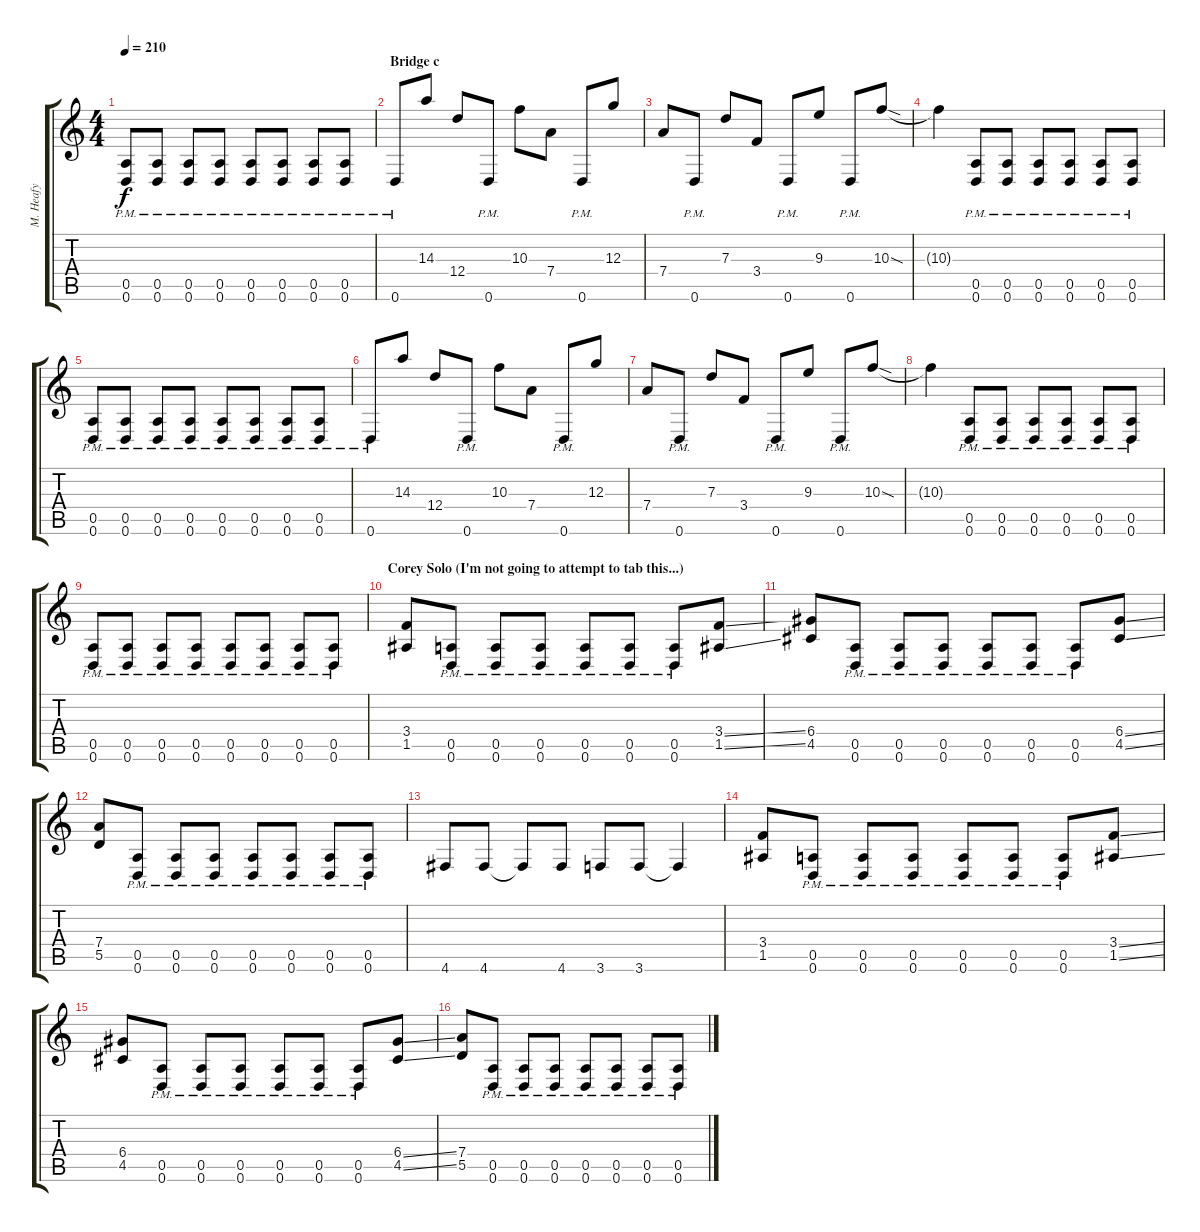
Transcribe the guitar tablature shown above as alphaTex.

\track ("M. Heafy" "M. Heafy") {instrument distortionguitar}
\staff {score tabs}
\tuning (E4 B3 G3 D3 A2 D2) {hide}
\ts (4 4)
\tempo 210
\clef g2
\ks c
(0.5{pm} 0.6{pm}).8{dy f} (0.5{pm} 0.6{pm}).8 (0.5{pm} 0.6{pm}).8 (0.5{pm} 0.6{pm}).8 (0.5{pm} 0.6{pm}).8 (0.5{pm} 0.6{pm}).8 (0.5{pm} 0.6{pm}).8 (0.5{pm} 0.6{pm}).8 |
\section ("" "Bridge c")
0.6{pm}.8 14.3.8 12.4.8 0.6{pm}.8 10.3.8 7.4.8 0.6{pm}.8 12.3.8 |
7.4.8 0.6{pm}.8 7.3.8 3.4.8 0.6{pm}.8 9.3.8 0.6{pm}.8 10.3{sod}.8 |
10.3{t}.4 (0.5{pm} 0.6{pm}).8 (0.5{pm} 0.6{pm}).8 (0.5{pm} 0.6{pm}).8 (0.5{pm} 0.6{pm}).8 (0.5{pm} 0.6{pm}).8 (0.5{pm} 0.6{pm}).8 |
(0.5{pm} 0.6{pm}).8 (0.5{pm} 0.6{pm}).8 (0.5{pm} 0.6{pm}).8 (0.5{pm} 0.6{pm}).8 (0.5{pm} 0.6{pm}).8 (0.5{pm} 0.6{pm}).8 (0.5{pm} 0.6{pm}).8 (0.5{pm} 0.6{pm}).8 |
0.6{pm}.8 14.3.8 12.4.8 0.6{pm}.8 10.3.8 7.4.8 0.6{pm}.8 12.3.8 |
7.4.8 0.6{pm}.8 7.3.8 3.4.8 0.6{pm}.8 9.3.8 0.6{pm}.8 10.3{sod}.8 |
10.3{t}.4 (0.5{pm} 0.6{pm}).8 (0.5{pm} 0.6{pm}).8 (0.5{pm} 0.6{pm}).8 (0.5{pm} 0.6{pm}).8 (0.5{pm} 0.6{pm}).8 (0.5{pm} 0.6{pm}).8 |
(0.5{pm} 0.6{pm}).8 (0.5{pm} 0.6{pm}).8 (0.5{pm} 0.6{pm}).8 (0.5{pm} 0.6{pm}).8 (0.5{pm} 0.6{pm}).8 (0.5{pm} 0.6{pm}).8 (0.5{pm} 0.6{pm}).8 (0.5{pm} 0.6{pm}).8 |
\section ("" "Corey Solo (I'm not going to attempt to tab this...)")
(3.4 1.5).8 (0.5{pm} 0.6{pm}).8 (0.5{pm} 0.6{pm}).8 (0.5{pm} 0.6{pm}).8 (0.5{pm} 0.6{pm}).8 (0.5{pm} 0.6{pm}).8 (0.5{pm} 0.6{pm}).8 (3.4{ss} 1.5{ss}).8 |
(6.4 4.5).8 (0.5{pm} 0.6{pm}).8 (0.5{pm} 0.6{pm}).8 (0.5{pm} 0.6{pm}).8 (0.5{pm} 0.6{pm}).8 (0.5{pm} 0.6{pm}).8 (0.5{pm} 0.6{pm}).8 (6.4{ss} 4.5{ss}).8 |
(7.4 5.5).8 (0.5{pm} 0.6{pm}).8 (0.5{pm} 0.6{pm}).8 (0.5{pm} 0.6{pm}).8 (0.5{pm} 0.6{pm}).8 (0.5{pm} 0.6{pm}).8 (0.5{pm} 0.6{pm}).8 (0.5{pm} 0.6{pm}).8 |
4.6.8 4.6.8 4.6{t}.8 4.6.8 3.6.8 3.6.8 3.6{t}.4 |
(3.4 1.5).8 (0.5{pm} 0.6{pm}).8 (0.5{pm} 0.6{pm}).8 (0.5{pm} 0.6{pm}).8 (0.5{pm} 0.6{pm}).8 (0.5{pm} 0.6{pm}).8 (0.5{pm} 0.6{pm}).8 (3.4{ss} 1.5{ss}).8 |
(6.4 4.5).8 (0.5{pm} 0.6{pm}).8 (0.5{pm} 0.6{pm}).8 (0.5{pm} 0.6{pm}).8 (0.5{pm} 0.6{pm}).8 (0.5{pm} 0.6{pm}).8 (0.5{pm} 0.6{pm}).8 (6.4{ss} 4.5{ss}).8 |
(7.4 5.5).8 (0.5{pm} 0.6{pm}).8 (0.5{pm} 0.6{pm}).8 (0.5{pm} 0.6{pm}).8 (0.5{pm} 0.6{pm}).8 (0.5{pm} 0.6{pm}).8 (0.5{pm} 0.6{pm}).8 (0.5{pm} 0.6{pm}).8
